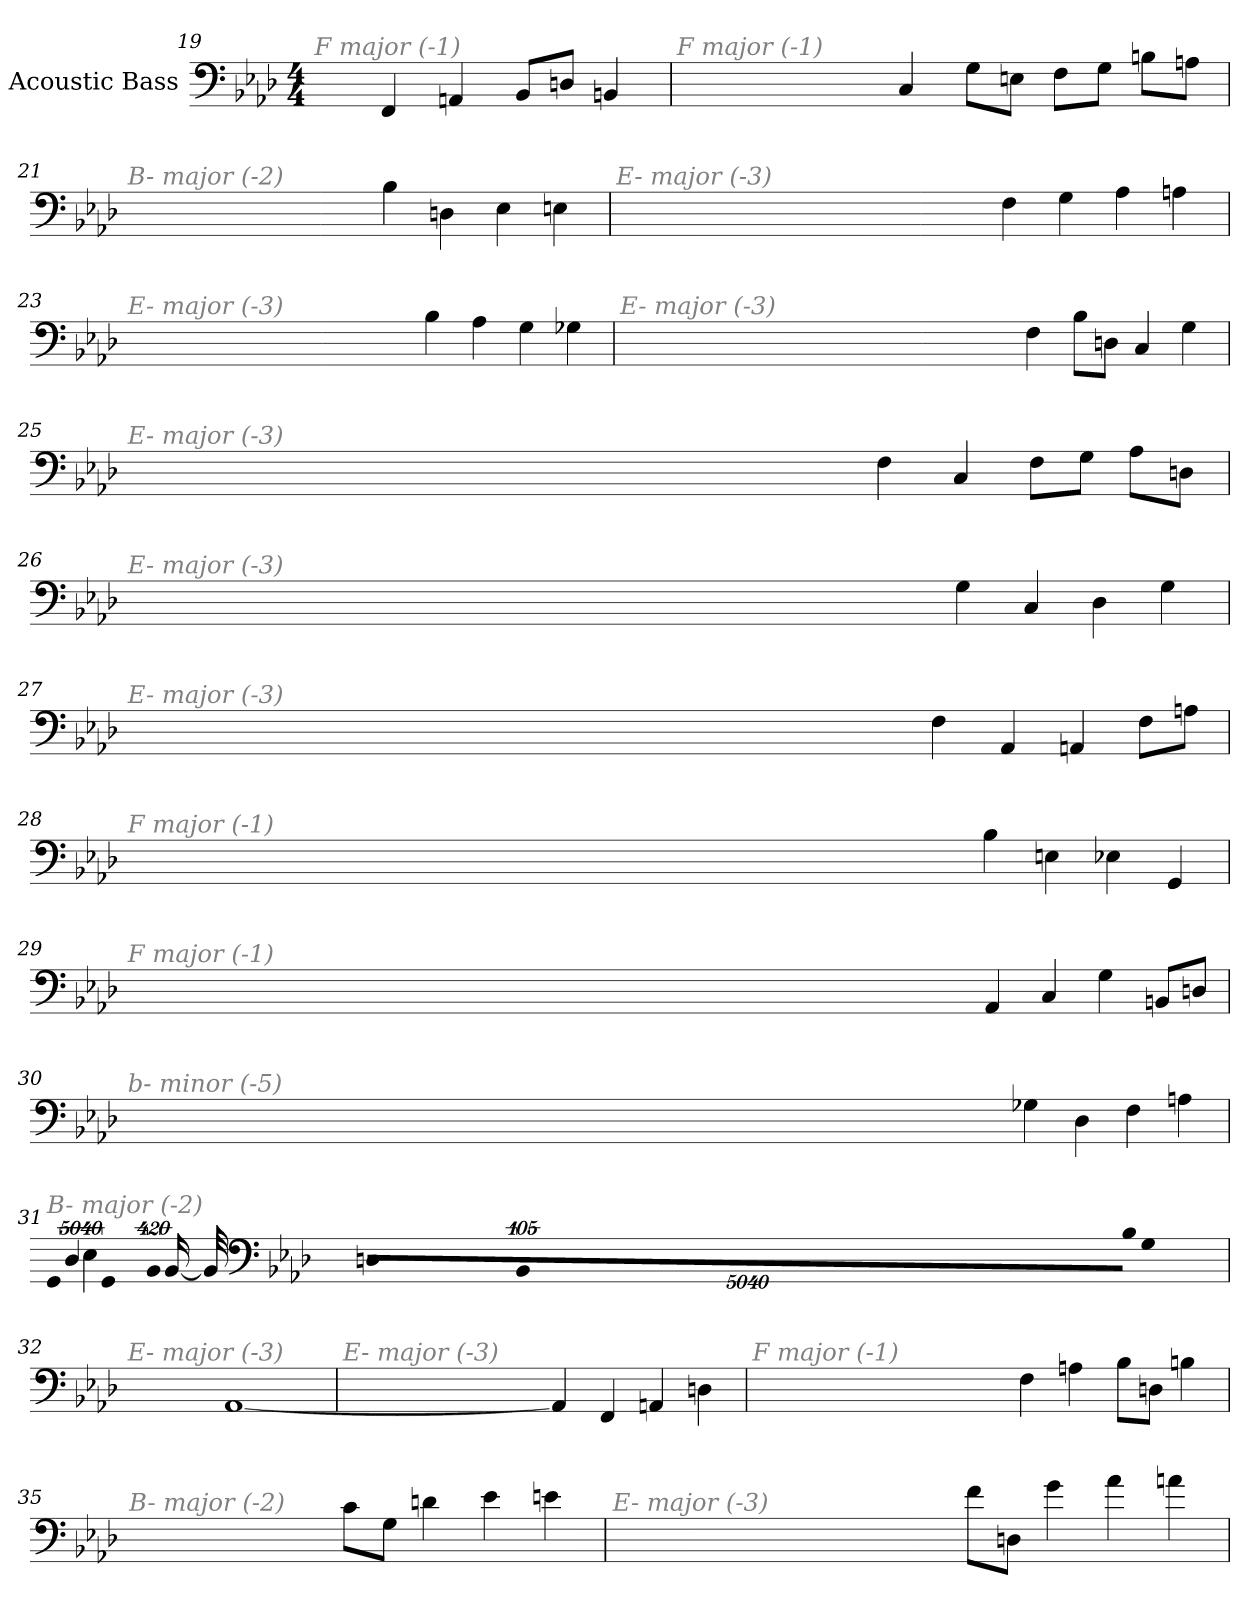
**kern
*part1
*staff1
*I"Acoustic Bass
*clefF4
*ITrd7c12
*k[b-e-a-d-]
*A-:
*M4/4
=19
!LO:TX:i:color=#808080:t=F major (-1)
4FFF
4AAAn
8BBB-L
8DDnJ
4BBBn
=20
!LO:TX:i:color=#808080:t=F major (-1)
4CC
8GGL
8EEnJ
8FFL
8GGJ
8BBnL
8AAnJ
=21
!LO:TX:i:color=#808080:t=B- major (-2)
4BB-
4DDn
4EE-
4EEn
=22
!LO:TX:i:color=#808080:t=E- major (-3)
4FF
4GG
4AA-
4AAn
=23
!LO:TX:i:color=#808080:t=E- major (-3)
4BB-
4AA-
4GG
4GG-X
=24
!LO:TX:i:color=#808080:t=E- major (-3)
4FF
8BB-L
8DDnJ
4CC
4GG
=25
!LO:TX:i:color=#808080:t=E- major (-3)
4FF
4CC
8FFL
8GGJ
8AA-L
8DDnJ
=26
!LO:TX:i:color=#808080:t=E- major (-3)
4GG
4CC
4DD-
4GG
=27
!LO:TX:i:color=#808080:t=E- major (-3)
4FF
4AAA-
4AAAn
8FFL
8AAnJ
=28
!LO:TX:i:color=#808080:t=F major (-1)
4BB-
4EEn
4EE-X
4GGG
=29
!LO:TX:i:color=#808080:t=F major (-1)
4AAA-
4CC
4GG
8BBBnL
8DDnJ
=30
!LO:TX:i:color=#808080:t=b- minor (-5)
4GG-X
4DD-
4FF
4AAn
=31
!LO:TX:i:color=#808080:t=B- major (-2)
!LO:N:vis=8
40320%3347BB-L
!LO:N:vis=8
40320%3347GG
!LO:N:vis=8
40320%3347DDnJ
!LO:N:vis=1024
[13440%13BBB-L
16BBB-L_
32BBB-L_
!LO:N:vis=1024%31
13440%407BBB-L]
8DDJ
4EE-
!LO:N:vis=8
40320%3347GGG
!LO:N:vis=4
20160%3347GGG
=32
!LO:TX:i:color=#808080:t=E- major (-3)
[1AAA-
=33
!LO:TX:i:color=#808080:t=E- major (-3)
4AAA-]
4FFF
4AAAn
4DDn
=34
!LO:TX:i:color=#808080:t=F major (-1)
4FF
4AAn
8BB-L
8DDnJ
4BBn
=35
!LO:TX:i:color=#808080:t=B- major (-2)
8CL
8GGJ
4Dn
4E-
4En
=36
!LO:TX:i:color=#808080:t=E- major (-3)
8FL
8DDnJ
4G
4A-
4An
=
*-
